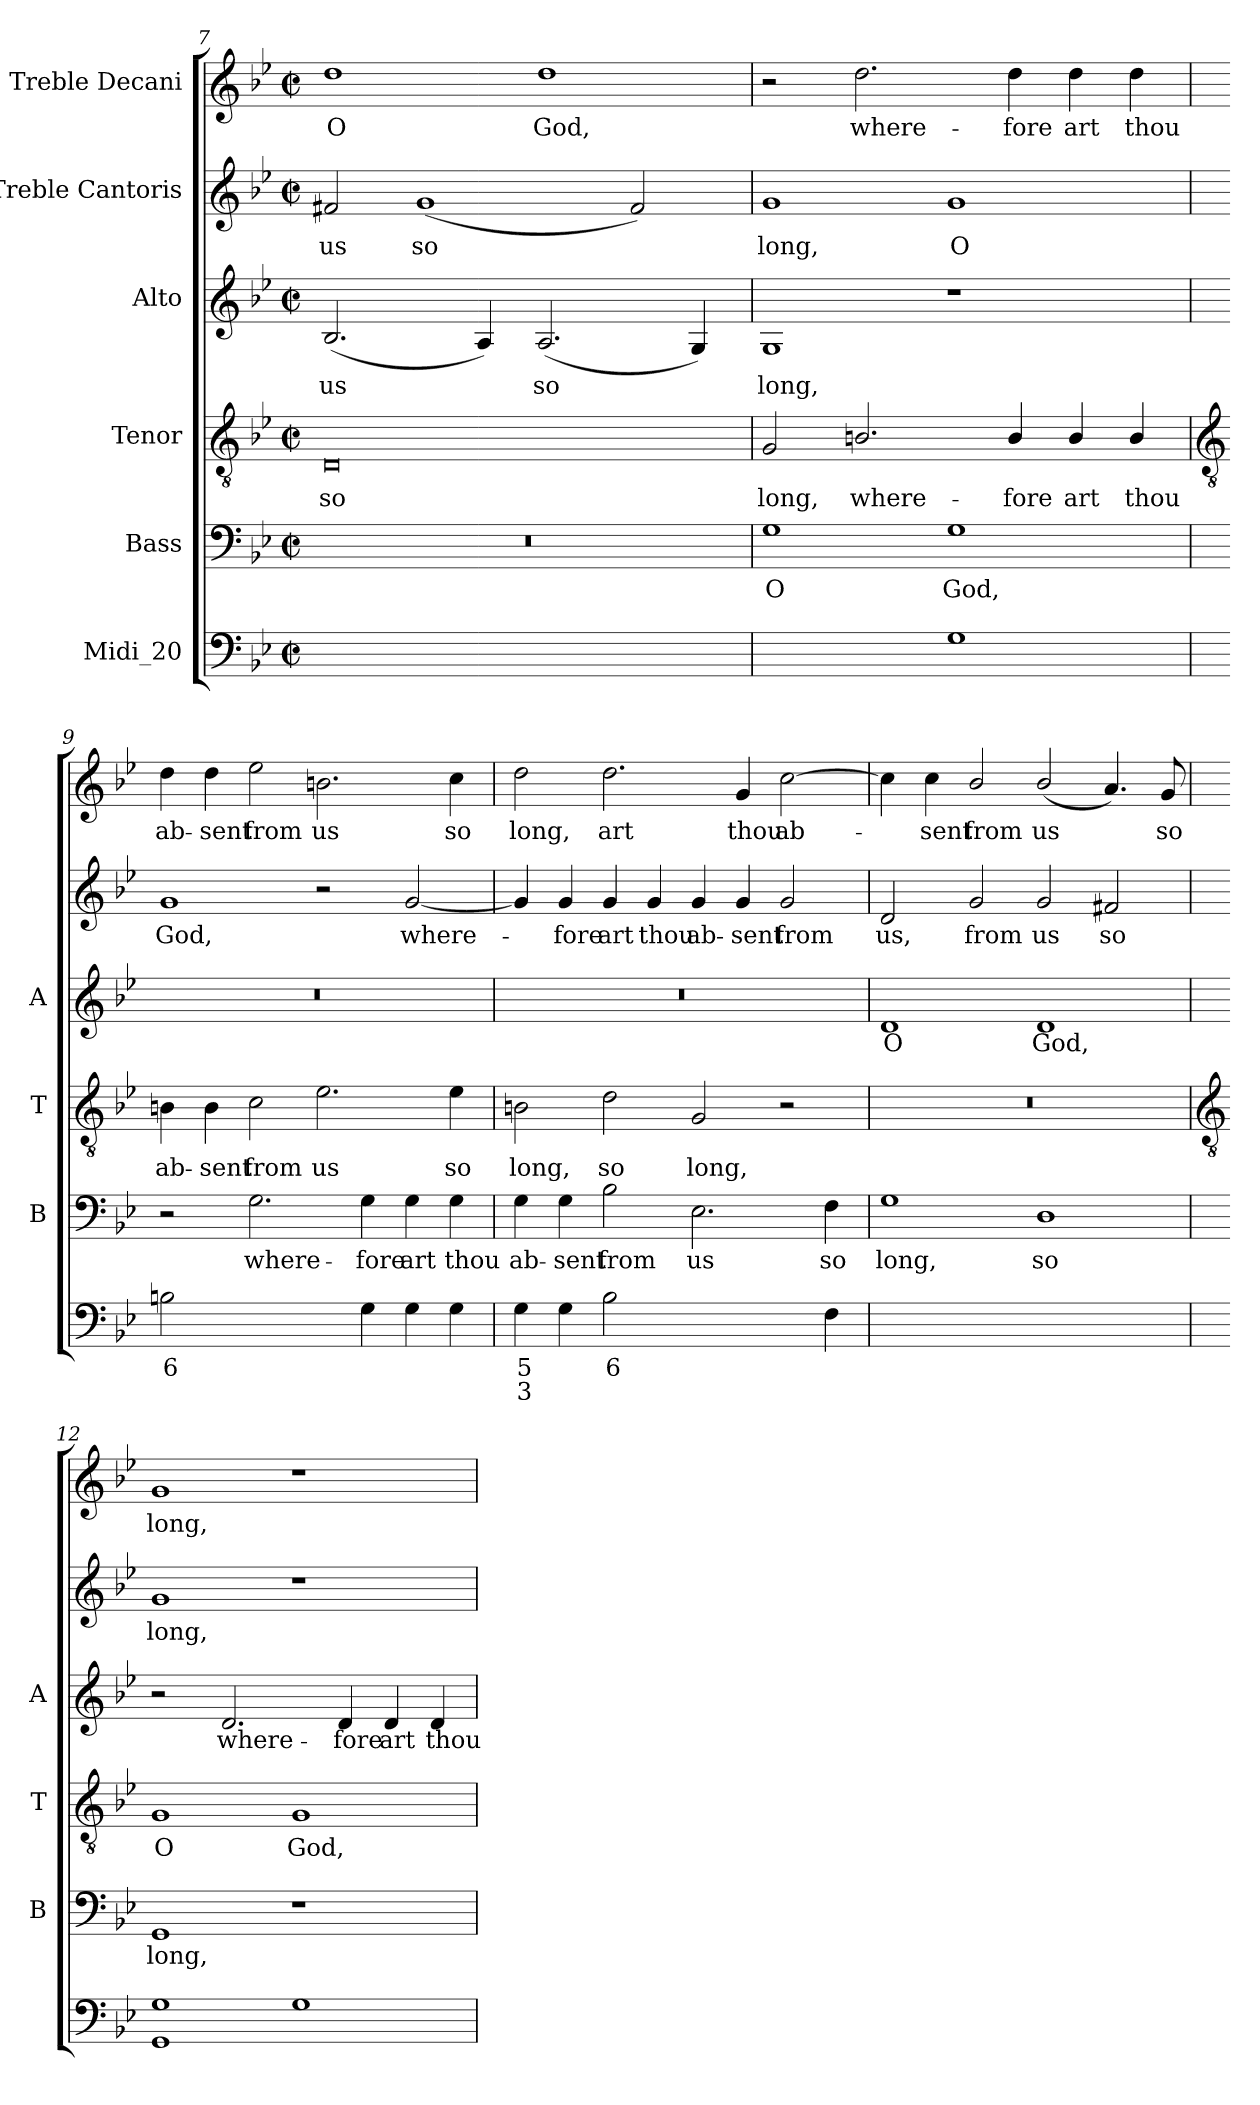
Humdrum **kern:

**kern	**text	**text	**kern	**text	**kern	**text	**kern	**text	**kern	**text	**kern	**text
*part6	*part6	*part6	*part5	*part5	*part4	*part4	*part3	*part3	*part2	*part2	*part1	*part1
*staff6	*staff6	*staff6	*staff5	*staff5	*staff4	*staff4	*staff3	*staff3	*staff2	*staff2	*staff1	*staff1
*I"Midi_20	*	*	*I"Bass	*	*I"Tenor	*	*I"Alto	*	*I"Treble Cantoris	*	*I"Treble Decani	*
*	*	*	*I'B	*	*I'T	*	*I'A	*	*	*	*	*
*clefF4	*	*	*clefF4	*	*clefGv2	*	*clefG2	*	*clefG2	*	*clefG2	*
*k[b-e-]	*	*	*k[b-e-]	*	*k[b-e-]	*	*k[b-e-]	*	*k[b-e-]	*	*k[b-e-]	*
*B-:	*	*	*B-:	*	*B-:	*	*B-:	*	*B-:	*	*B-:	*
*M4/2	*	*	*M4/2	*	*M4/2	*	*M4/2	*	*M4/2	*	*M4/2	*
*met(c|)	*	*	*met(c|)	*	*met(c|)	*	*met(c|)	*	*met(c|)	*	*met(c|)	*
=7	=7	=7	=7	=7	=7	=7	=7	=7	=7	=7	=7	=7
!	!LO:LY:b	!LO:LY:b	!	!	!	!LO:LY:b	!	!LO:LY:b	!	!LO:LY:b	!	!LO:LY:b
[2Dyy	6	3	0r	.	0D	so	(<2.B-	us	2f#X/	us	1dd	O
!	!	!LO:LY:b	!	!	!	!	!	!	!	!LO:LY:b	!	!
2Dyy_	.	4	.	.	.	.	.	.	(<1g	so	.	.
.	.	.	.	.	.	.	4A)	.	.	.	.	.
!	!LO:LY:b	!LO:LY:b	!	!	!	!	!	!LO:LY:b	!	!	!	!LO:LY:b
2Dyy_	5	4	.	.	.	.	(<2.A	so	.	.	1dd	God,
!	!	!LO:LY:b	!	!	!	!	!	!	!	!	!	!
2Dyy]	.	3	.	.	.	.	.	.	2f#)	.	.	.
.	.	.	.	.	.	.	4G)	.	.	.	.	.
=8	=8	=8	=8	=8	=8	=8	=8	=8	=8	=8	=8	=8
!	!	!	!	!LO:LY:b	!	!LO:LY:b	!	!LO:LY:b	!	!LO:LY:b	!	!
[2Gyy	.	.	1G	O	2G	long,	1G	long,	1g	long,	2r	.
!	!	!	!	!	!	!LO:LY:b	!	!	!	!	!	!LO:LY:b
2Gyy]	.	.	.	.	2.Bn/	where-	.	.	.	.	2.dd	where-
!	!	!	!	!LO:LY:b	!	!	!	!	!	!LO:LY:b	!	!
1G	.	.	1G	God,	.	.	1r	.	1g	O	.	.
!	!	!	!	!	!	!LO:LY:b	!	!	!	!	!	!LO:LY:b
.	.	.	.	.	4B/	-fore	.	.	.	.	4dd	-fore
!	!	!	!	!	!	!LO:LY:b	!	!	!	!	!	!LO:LY:b
.	.	.	.	.	4B/	art	.	.	.	.	4dd	art
!	!	!	!	!	!	!LO:LY:b	!	!	!	!	!	!LO:LY:b
.	.	.	.	.	4B/	thou	.	.	.	.	4dd	thou
!!LO:LB:g=z
=9	=9	=9	=9	=9	=9	=9	=9	=9	=9	=9	=9	=9
*	*	*	*	*	*clefGv2	*	*	*	*	*	*	*
!	!LO:LY:b	!	!	!	!	!LO:LY:b	!	!	!	!LO:LY:b	!	!LO:LY:b
2Bn	6	.	2r	.	4Bn	ab-	0r	.	1g	God,	4dd	ab-
!	!	!	!	!	!	!LO:LY:b	!	!	!	!	!	!LO:LY:b
.	.	.	.	.	4B	-sent	.	.	.	.	4dd	-sent
!	!LO:LY:b	!LO:LY:b	!	!LO:LY:b	!	!LO:LY:b	!	!	!	!	!	!LO:LY:b
[2Gyy	6	4	2.G	where-	2c	from	.	.	.	.	2ee-	from
!	!LO:LY:b	!LO:LY:b	!	!	!	!LO:LY:b	!	!	!	!	!	!LO:LY:b
4Gyy]	6	3	.	.	2.e-	us	.	.	2r	.	2.bn	us
!	!	!	!	!LO:LY:b	!	!	!	!	!	!	!	!
4G	.	.	4G	-fore	.	.	.	.	.	.	.	.
!	!	!	!	!LO:LY:b	!	!	!	!	!	!LO:LY:b	!	!
4G	.	.	4G	art	.	.	.	.	[2g	where-	.	.
!	!	!	!	!LO:LY:b	!	!LO:LY:b	!	!	!	!	!	!LO:LY:b
4G	.	.	4G	thou	4e-	so	.	.	.	.	4cc	so
=10	=10	=10	=10	=10	=10	=10	=10	=10	=10	=10	=10	=10
!	!LO:LY:b	!LO:LY:b	!	!LO:LY:b	!	!LO:LY:b	!	!	!	!	!	!LO:LY:b
4G	5	3	4G	ab-	2Bn	long,	0r	.	4g]	.	2dd	long,
!	!	!	!	!LO:LY:b	!	!	!	!	!	!LO:LY:b	!	!
4G	.	.	4G	-sent	.	.	.	.	4g	fore	.	.
!	!LO:LY:b	!	!	!LO:LY:b	!	!LO:LY:b	!	!	!	!LO:LY:b	!	!LO:LY:b
2B-	6	.	2B-	from	2d	so	.	.	4g	art	2.dd	art
!	!	!	!	!	!	!	!	!	!	!LO:LY:b	!	!
.	.	.	.	.	.	.	.	.	4g	thou	.	.
!	!LO:LY:b	!	!	!LO:LY:b	!	!LO:LY:b	!	!	!	!LO:LY:b	!	!
[4E-yy	7	.	2.E-	us	2G	long,	.	.	4g	ab-	.	.
!	!LO:LY:b	!	!	!	!	!	!	!	!	!LO:LY:b	!	!LO:LY:b
2E-yy]	6	.	.	.	.	.	.	.	4g	-sent	4g	thou
!	!	!	!	!	!	!	!	!	!	!LO:LY:b	!	!LO:LY:b
.	.	.	.	.	2r	.	.	.	2g	from	[2cc	ab-
!	!	!	!	!LO:LY:b	!	!	!	!	!	!	!	!
4F	.	.	4F	so	.	.	.	.	.	.	.	.
=11	=11	=11	=11	=11	=11	=11	=11	=11	=11	=11	=11	=11
!	!LO:LY:b	!	!	!LO:LY:b	!	!	!	!LO:LY:b	!	!LO:LY:b	!	!
[4Gyy	4	.	1G	long,	0r	.	1d	O	2d	us,	4cc]	.
!	!LO:LY:b	!	!	!	!	!	!	!	!	!	!	!LO:LY:b
2.Gyy]	3	.	.	.	.	.	.	.	.	.	4cc	sent
!	!	!	!	!	!	!	!	!	!	!LO:LY:b	!	!LO:LY:b
.	.	.	.	.	.	.	.	.	2g	from	2b-/	from
!	!LO:LY:b	!LO:LY:b	!	!LO:LY:b	!	!	!	!LO:LY:b	!	!LO:LY:b	!	!LO:LY:b
[2Dyy	6	4	1D	so	.	.	1d	God,	2g	us	(<2b-/	us
!	!LO:LY:b	!LO:LY:b	!	!	!	!	!	!	!	!LO:LY:b	!	!
2Dyy]	5	3	.	.	.	.	.	.	2f#X	so	4.a)	.
!	!	!	!	!	!	!	!	!	!	!	!	!LO:LY:b
.	.	.	.	.	.	.	.	.	.	.	8g	so
!!LO:LB:g=z
=12	=12	=12	=12	=12	=12	=12	=12	=12	=12	=12	=12	=12
*	*	*	*	*	*clefGv2	*	*	*	*	*	*	*
!	!	!	!	!LO:LY:b	!	!LO:LY:b	!	!	!	!LO:LY:b	!	!LO:LY:b
1GG 1G	.	.	1GG	long,	1G	O	2r	.	1g	long,	1g	long,
!	!	!	!	!	!	!	!	!LO:LY:b	!	!	!	!
.	.	.	.	.	.	.	2.d	where-	.	.	.	.
!	!	!	!	!	!	!LO:LY:b	!	!	!	!	!	!
1G	.	.	1r	.	1G	God,	.	.	1r	.	1r	.
!	!	!	!	!	!	!	!	!LO:LY:b	!	!	!	!
.	.	.	.	.	.	.	4d	-fore	.	.	.	.
!	!	!	!	!	!	!	!	!LO:LY:b	!	!	!	!
.	.	.	.	.	.	.	4d	art	.	.	.	.
!	!	!	!	!	!	!	!	!LO:LY:b	!	!	!	!
.	.	.	.	.	.	.	4d	thou	.	.	.	.
=	=	=	=	=	=	=	=	=	=	=	=	=
*-	*-	*-	*-	*-	*-	*-	*-	*-	*-	*-	*-	*-
